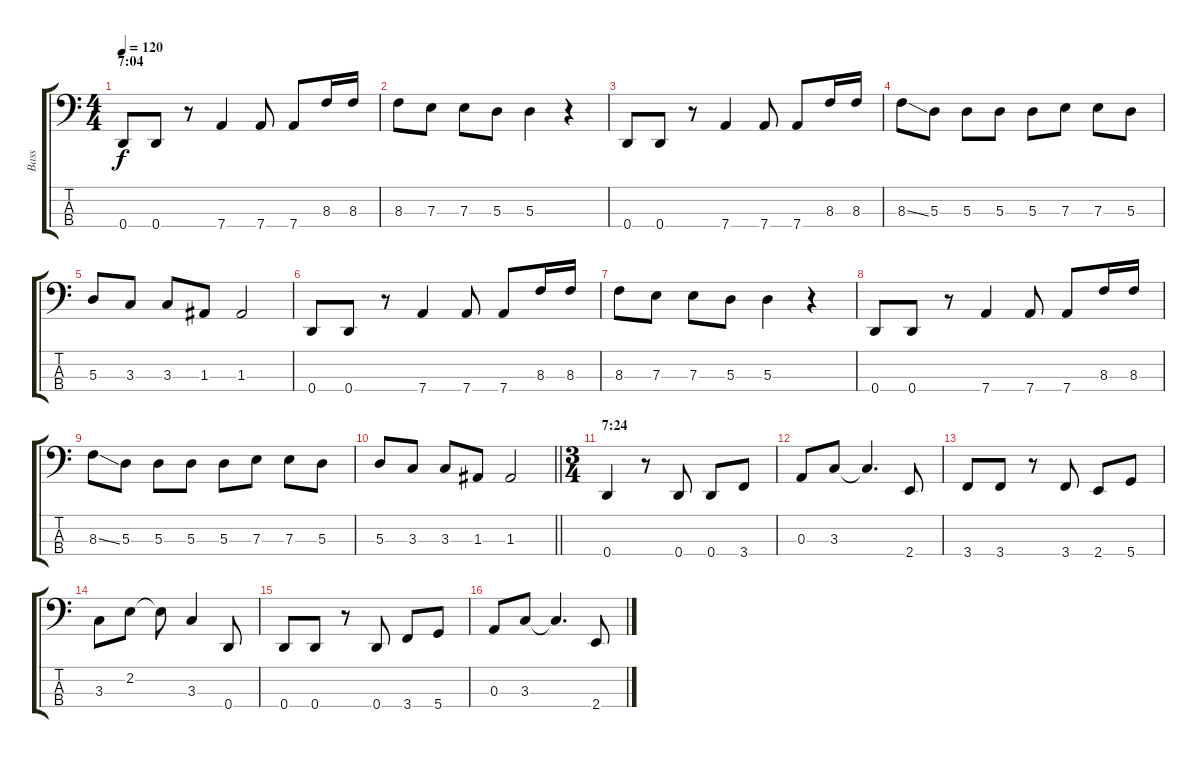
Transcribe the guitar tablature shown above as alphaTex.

\track ("Bass" "Bass") {instrument electricbassfinger}
\staff {score tabs}
\tuning (G2 D2 A1 D1) {hide}
\ts (4 4)
\section ("" "7:04")
\tempo 120
\clef f4
\ks c
0.4.8{dy f} 0.4.8 r.8 7.4.4 7.4.8 7.4.8 8.3.16 8.3.16 |
8.3.8 7.3.8 7.3.8 5.3.8 5.3.4 r.4 |
0.4.8 0.4.8 r.8 7.4.4 7.4.8 7.4.8 8.3.16 8.3.16 |
8.3{ss}.8 5.3.8 5.3.8 5.3.8 5.3.8 7.3.8 7.3.8 5.3.8 |
5.3.8 3.3.8 3.3.8 1.3.8 1.3.2 |
0.4.8 0.4.8 r.8 7.4.4 7.4.8 7.4.8 8.3.16 8.3.16 |
8.3.8 7.3.8 7.3.8 5.3.8 5.3.4 r.4 |
0.4.8 0.4.8 r.8 7.4.4 7.4.8 7.4.8 8.3.16 8.3.16 |
8.3{ss}.8 5.3.8 5.3.8 5.3.8 5.3.8 7.3.8 7.3.8 5.3.8 |
\barLineRight lightlight
5.3.8 3.3.8 3.3.8 1.3.8 1.3.2 |
\ts (3 4)
\section ("" "7:24")
0.4.4 r.8 0.4.8 0.4.8 3.4.8 |
0.3.8 3.3.8 3.3{t}.4{d} 2.4.8 |
3.4.8 3.4.8 r.8 3.4.8 2.4.8 5.4.8 |
3.3.8 2.2.8 2.2{t}.8 3.3.4 0.4.8 |
0.4.8 0.4.8 r.8 0.4.8 3.4.8 5.4.8 |
0.3.8 3.3.8 3.3{t}.4{d} 2.4.8
